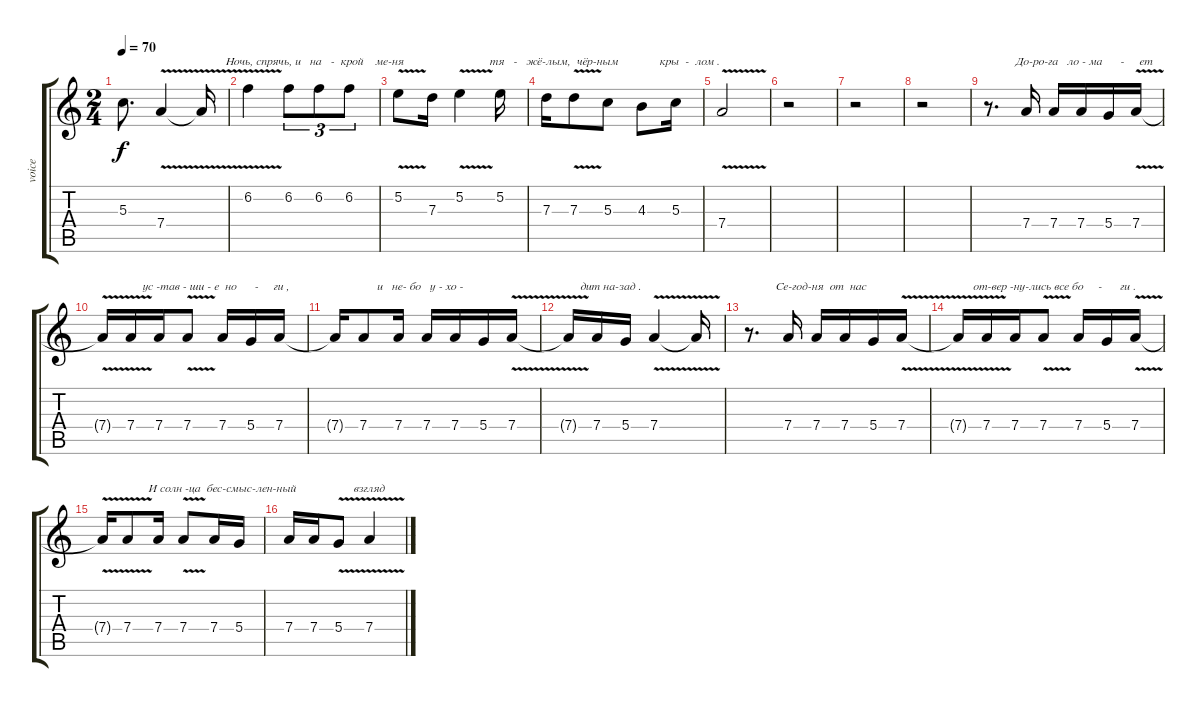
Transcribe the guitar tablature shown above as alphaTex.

\track ("voice" "voice") {instrument synthbass1}
\staff {score tabs}
\tuning (E4 B3 G3 D3 A2 E2) {hide}
\ts (2 4)
\tempo 70
\clef g2
\ks c
5.3{t}.8{d dy f} 7.4{v}.4 7.4{t}.16{txt "        Ночь, спрячь, и   на   -  крой    ме-ня"} |
6.2{v}.4 6.2.8{tu (3 2)} 6.2.8{tu (3 2)} 6.2.8{tu (3 2)} |
5.2{v}.8 7.3.16 5.2{v}.4{txt "          тя   -   жё-лым,  чёр-ным"} 5.2.16 |
7.3.16 7.3{v}.8 5.3.8 4.3.8{txt "      кры  -  лом ."} 5.3.16 |
7.4{v}.2 |
r.2 |
r.2 |
r.2 |
r.8{d txt "         До-ро-га   ло - ма      -     ет"} 7.4.16 7.4.16 7.4.16 5.4.16 7.4{v}.16 |
7.4{t}.16 7.4{v}.16{txt "    ус -тав - ши - е  но      -     ги ,"} 7.4.16 7.4{v}.8 7.4.16 5.4.16 7.4.16 |
7.4{t}.16{txt "              и   не- бо   у - хо -"} 7.4.8 7.4.16 7.4.16 7.4.16 5.4.16 7.4{v}.16 |
7.4{t}.16{txt "    дит на-зад ."} 7.4.16 5.4.16 7.4{v}.4 7.4{t}.16 |
r.8{d txt "         Се-год-ня  от  нас"} 7.4.16 7.4.16 7.4.16 5.4.16 7.4{v}.16 |
7.4{t}.16{txt "     от-вер -ну-лись все бо     -      ги ."} 7.4{v}.16 7.4.16 7.4{v}.8 7.4.16 5.4.16 7.4{v}.16 |
7.4{t}.16 7.4{v}.8{txt "       И солн -ца  бес-смыс-лен-ный"} 7.4.16 7.4{v}.8 7.4.16 5.4.16 |
7.4.16 7.4.16 5.4{v}.8{txt "     взгляд"} 7.4{v}.4
